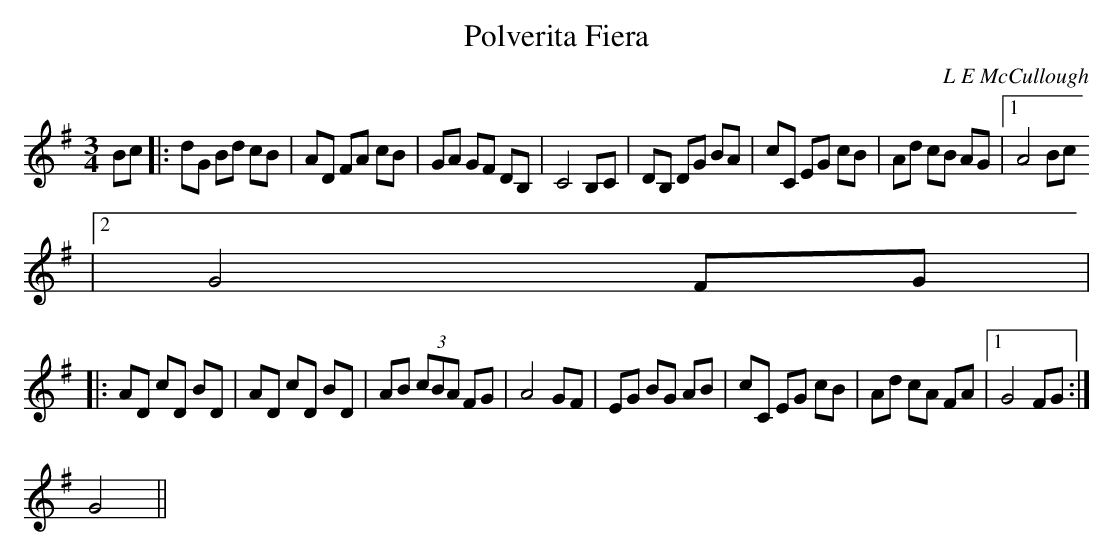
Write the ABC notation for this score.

X:1
T:Polverita Fiera
M:3/4
L:1/8
C:L E McCullough
K:G % transposed from D
Bc|:dG Bd cB|AD FA cB|GA GF DB,|C4B,C|DB, DG BA|cC EG cB|Ad cB AG|1A4 Bc
|2G4FG|
|:AD cD BD|AD cD BD|AB (3cBA FG|A4GF|EG BG AB|cC EG cB|Ad cA FA|1G4 FG:|
2G4||
